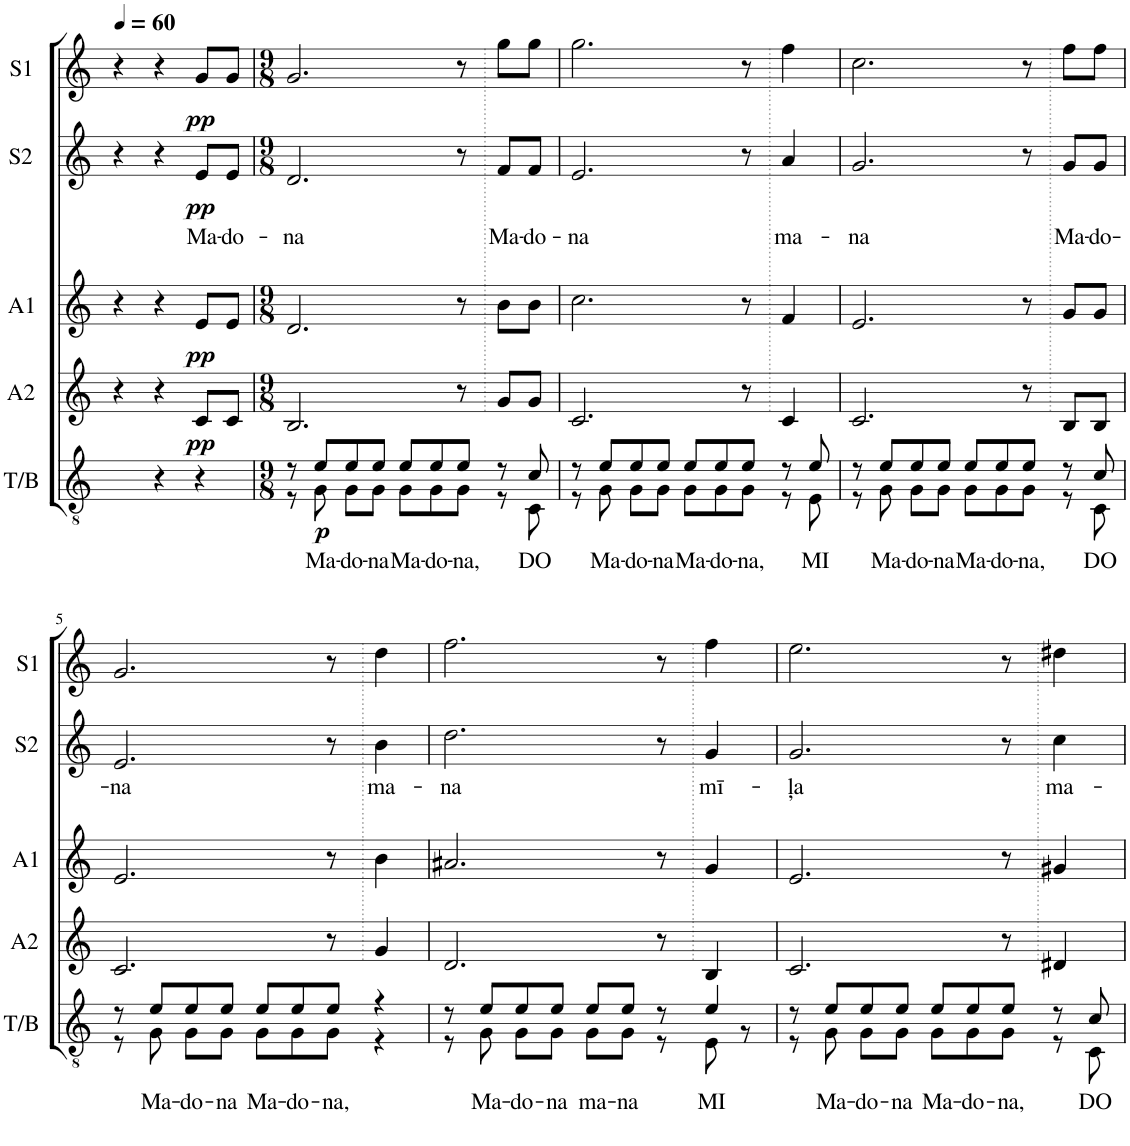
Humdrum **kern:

**kern	**text	**dynam	**kern	**dynam	**kern	**dynam	**kern	**text	**dynam	**kern	**dynam
*part5	*part5	*part5	*part4	*part4	*part3	*part3	*part2	*part2	*part2	*part1	*part1
*staff5	*staff5	*staff5	*staff4	*staff4	*staff3	*staff3	*staff2	*staff2	*staff2	*staff1	*staff1
*I"T/B	*	*	*I"A2	*	*I"A1	*	*I"S2	*	*	*I"S1	*
*I'T/B	*	*	*I'A2	*	*I'A1	*	*I'S2	*	*	*I'S1	*
*clefGv2	*	*	*clefG2	*	*clefG2	*	*clefG2	*	*	*clefG2	*
*	*	*	*Trd1c2	*	*Trd1c2	*	*	*	*	*	*
*k[]	*	*	*k[]	*	*k[]	*	*k[]	*	*	*k[]	*
=1	=1	=1	=1	=1	=1	=1	=1	=1	=1	=1	=1
4ryy	.	.	4r	.	4r	.	4r	.	.	4r	.
4r	.	.	4r	.	4r	.	4r	.	.	4r	.
!	!	!	!	!LO:DY:b	!	!LO:DY:b	!	!LO:LY:b	!LO:DY:b	!	!LO:DY:b
4r	.	.	8c/L	pp	8e/L	pp	8e/L	Ma-	pp	8g/L	pp
!	!	!	!	!	!	!	!	!LO:LY:b	!	!	!
.	.	.	8c/J	.	8e/J	.	8e/J	-do-	.	8g/J	.
=2	=2	=2	=2	=2	=2	=2	=2	=2	=2	=2	=2
*M9/8	*	*	*M9/8	*	*M9/8	*	*M9/8	*	*	*M9/8	*
*^	*	*	*	*	*	*	*	*	*	*	*
!	!	!	!	!	!	!	!	!	!LO:LY:b	!	!	!
8r	8r	.	.	2.B/	.	2.d/	.	2.d/	-na	.	2.g/	.
!	!	!LO:LY:b	!LO:DY:b	!	!	!	!	!	!	!	!	!
8e/L	8G\	Ma-	p	.	.	.	.	.	.	.	.	.
!	!	!LO:LY:b	!	!	!	!	!	!	!	!	!	!
8e/	8G\L	-do-	.	.	.	.	.	.	.	.	.	.
!	!	!LO:LY:b	!	!	!	!	!	!	!	!	!	!
8e/J	8G\J	-na	.	.	.	.	.	.	.	.	.	.
!	!	!LO:LY:b	!	!	!	!	!	!	!	!	!	!
8e/L	8G\L	Ma-	.	.	.	.	.	.	.	.	.	.
!	!	!LO:LY:b	!	!	!	!	!	!	!	!	!	!
8e/	8G\	-do-	.	.	.	.	.	.	.	.	.	.
!	!	!LO:LY:b	!	!	!	!	!	!	!	!	!	!
8e/J	8G\J	-na,	.	8r	.	8r	.	8r	.	.	8r	.
!	!	!	!	!	!	!	!	!	!LO:LY:b	!	!	!
8r	8r	.	.	8g/L	.	8b\L	.	8f/L	Ma-	.	8gg\L	.
!	!	!LO:LY:b	!	!	!	!	!	!	!LO:LY:b	!	!	!
8c/	8C\	DO	.	8g/J	.	8b\J	.	8f/J	-do-	.	8gg\J	.
=3	=3	=3	=3	=3	=3	=3	=3	=3	=3	=3	=3	=3
!	!	!	!	!	!	!	!	!	!LO:LY:b	!	!	!
8r	8r	.	.	2.c/	.	2.cc\	.	2.e/	-na	.	2.gg\	.
!	!	!LO:LY:b	!	!	!	!	!	!	!	!	!	!
8e/L	8G\	Ma-	.	.	.	.	.	.	.	.	.	.
!	!	!LO:LY:b	!	!	!	!	!	!	!	!	!	!
8e/	8G\L	-do-	.	.	.	.	.	.	.	.	.	.
!	!	!LO:LY:b	!	!	!	!	!	!	!	!	!	!
8e/J	8G\J	-na	.	.	.	.	.	.	.	.	.	.
!	!	!LO:LY:b	!	!	!	!	!	!	!	!	!	!
8e/L	8G\L	Ma-	.	.	.	.	.	.	.	.	.	.
!	!	!LO:LY:b	!	!	!	!	!	!	!	!	!	!
8e/	8G\	-do-	.	.	.	.	.	.	.	.	.	.
!	!	!LO:LY:b	!	!	!	!	!	!	!	!	!	!
8e/J	8G\J	-na,	.	8r	.	8r	.	8r	.	.	8r	.
!	!	!	!	!	!	!	!	!	!LO:LY:b	!	!	!
8r	8r	.	.	4c/	.	4f/	.	4a/	ma-	.	4ff\	.
!	!	!LO:LY:b	!	!	!	!	!	!	!	!	!	!
8e/	8E\	MI	.	.	.	.	.	.	.	.	.	.
=4	=4	=4	=4	=4	=4	=4	=4	=4	=4	=4	=4	=4
!	!	!	!	!	!	!	!	!	!LO:LY:b	!	!	!
8r	8r	.	.	2.c/	.	2.e/	.	2.g/	-na	.	2.cc\	.
!	!	!LO:LY:b	!	!	!	!	!	!	!	!	!	!
8e/L	8G\	Ma-	.	.	.	.	.	.	.	.	.	.
!	!	!LO:LY:b	!	!	!	!	!	!	!	!	!	!
8e/	8G\L	-do-	.	.	.	.	.	.	.	.	.	.
!	!	!LO:LY:b	!	!	!	!	!	!	!	!	!	!
8e/J	8G\J	-na	.	.	.	.	.	.	.	.	.	.
!	!	!LO:LY:b	!	!	!	!	!	!	!	!	!	!
8e/L	8G\L	Ma-	.	.	.	.	.	.	.	.	.	.
!	!	!LO:LY:b	!	!	!	!	!	!	!	!	!	!
8e/	8G\	-do-	.	.	.	.	.	.	.	.	.	.
!	!	!LO:LY:b	!	!	!	!	!	!	!	!	!	!
8e/J	8G\J	-na,	.	8r	.	8r	.	8r	.	.	8r	.
!	!	!	!	!	!	!	!	!	!LO:LY:b	!	!	!
8r	8r	.	.	8B/L	.	8g/L	.	8g/L	Ma-	.	8ff\L	.
!	!	!LO:LY:b	!	!	!	!	!	!	!LO:LY:b	!	!	!
8c/	8C\	DO	.	8B/J	.	8g/J	.	8g/J	-do-	.	8ff\J	.
!!LO:LB:g=z
=5	=5	=5	=5	=5	=5	=5	=5	=5	=5	=5	=5	=5
!	!	!	!	!	!	!	!	!	!LO:LY:b	!	!	!
8r	8r	.	.	2.c/	.	2.e/	.	2.e/	-na	.	2.g/	.
!	!	!LO:LY:b	!	!	!	!	!	!	!	!	!	!
8e/L	8G\	Ma-	.	.	.	.	.	.	.	.	.	.
!	!	!LO:LY:b	!	!	!	!	!	!	!	!	!	!
8e/	8G\L	-do-	.	.	.	.	.	.	.	.	.	.
!	!	!LO:LY:b	!	!	!	!	!	!	!	!	!	!
8e/J	8G\J	-na	.	.	.	.	.	.	.	.	.	.
!	!	!LO:LY:b	!	!	!	!	!	!	!	!	!	!
8e/L	8G\L	Ma-	.	.	.	.	.	.	.	.	.	.
!	!	!LO:LY:b	!	!	!	!	!	!	!	!	!	!
8e/	8G\	-do-	.	.	.	.	.	.	.	.	.	.
!	!	!LO:LY:b	!	!	!	!	!	!	!	!	!	!
8e/J	8G\J	-na,	.	8r	.	8r	.	8r	.	.	8r	.
!	!	!	!	!	!	!	!	!	!LO:LY:b	!	!	!
4r	4r	.	.	4g/	.	4b\	.	4b\	ma-	.	4dd\	.
=6	=6	=6	=6	=6	=6	=6	=6	=6	=6	=6	=6	=6
!	!	!	!	!	!	!	!	!	!LO:LY:b	!	!	!
8r	8r	.	.	2.d/	.	2.a#X/	.	2.dd\	-na	.	2.ff\	.
!	!	!LO:LY:b	!	!	!	!	!	!	!	!	!	!
8e/L	8G\	Ma-	.	.	.	.	.	.	.	.	.	.
!	!	!LO:LY:b	!	!	!	!	!	!	!	!	!	!
8e/	8G\L	-do-	.	.	.	.	.	.	.	.	.	.
!	!	!LO:LY:b	!	!	!	!	!	!	!	!	!	!
8e/J	8G\J	-na	.	.	.	.	.	.	.	.	.	.
!	!	!LO:LY:b	!	!	!	!	!	!	!	!	!	!
8e/L	8G\L	ma-	.	.	.	.	.	.	.	.	.	.
!	!	!LO:LY:b	!	!	!	!	!	!	!	!	!	!
8e/J	8G\J	-na	.	.	.	.	.	.	.	.	.	.
8r	8r	.	.	8r	.	8r	.	8r	.	.	8r	.
!	!	!LO:LY:b	!	!	!	!	!	!	!LO:LY:b	!	!	!
4e/	8E\	MI	.	4B/	.	4g/	.	4g/	mī-	.	4ff\	.
.	8r	.	.	.	.	.	.	.	.	.	.	.
=7	=7	=7	=7	=7	=7	=7	=7	=7	=7	=7	=7	=7
!	!	!	!	!	!	!	!	!	!LO:LY:b	!	!	!
8r	8r	.	.	2.c/	.	2.e/	.	2.g/	-ļa	.	2.ee\	.
!	!	!LO:LY:b	!	!	!	!	!	!	!	!	!	!
8e/L	8G\	Ma-	.	.	.	.	.	.	.	.	.	.
!	!	!LO:LY:b	!	!	!	!	!	!	!	!	!	!
8e/	8G\L	-do-	.	.	.	.	.	.	.	.	.	.
!	!	!LO:LY:b	!	!	!	!	!	!	!	!	!	!
8e/J	8G\J	-na	.	.	.	.	.	.	.	.	.	.
!	!	!LO:LY:b	!	!	!	!	!	!	!	!	!	!
8e/L	8G\L	Ma-	.	.	.	.	.	.	.	.	.	.
!	!	!LO:LY:b	!	!	!	!	!	!	!	!	!	!
8e/	8G\	-do-	.	.	.	.	.	.	.	.	.	.
!	!	!LO:LY:b	!	!	!	!	!	!	!	!	!	!
8e/J	8G\J	-na,	.	8r	.	8r	.	8r	.	.	8r	.
!	!	!	!	!	!	!	!	!	!LO:LY:b	!	!	!
8r	8r	.	.	4d#X/	.	4g#X/	.	4cc\	ma-	.	4dd#X\	.
!	!	!LO:LY:b	!	!	!	!	!	!	!	!	!	!
8c/	8C\	DO	.	.	.	.	.	.	.	.	.	.
*v	*v	*	*	*	*	*	*	*	*	*	*	*
=	=	=	=	=	=	=	=	=	=	=	=
*-	*-	*-	*-	*-	*-	*-	*-	*-	*-	*-	*-
